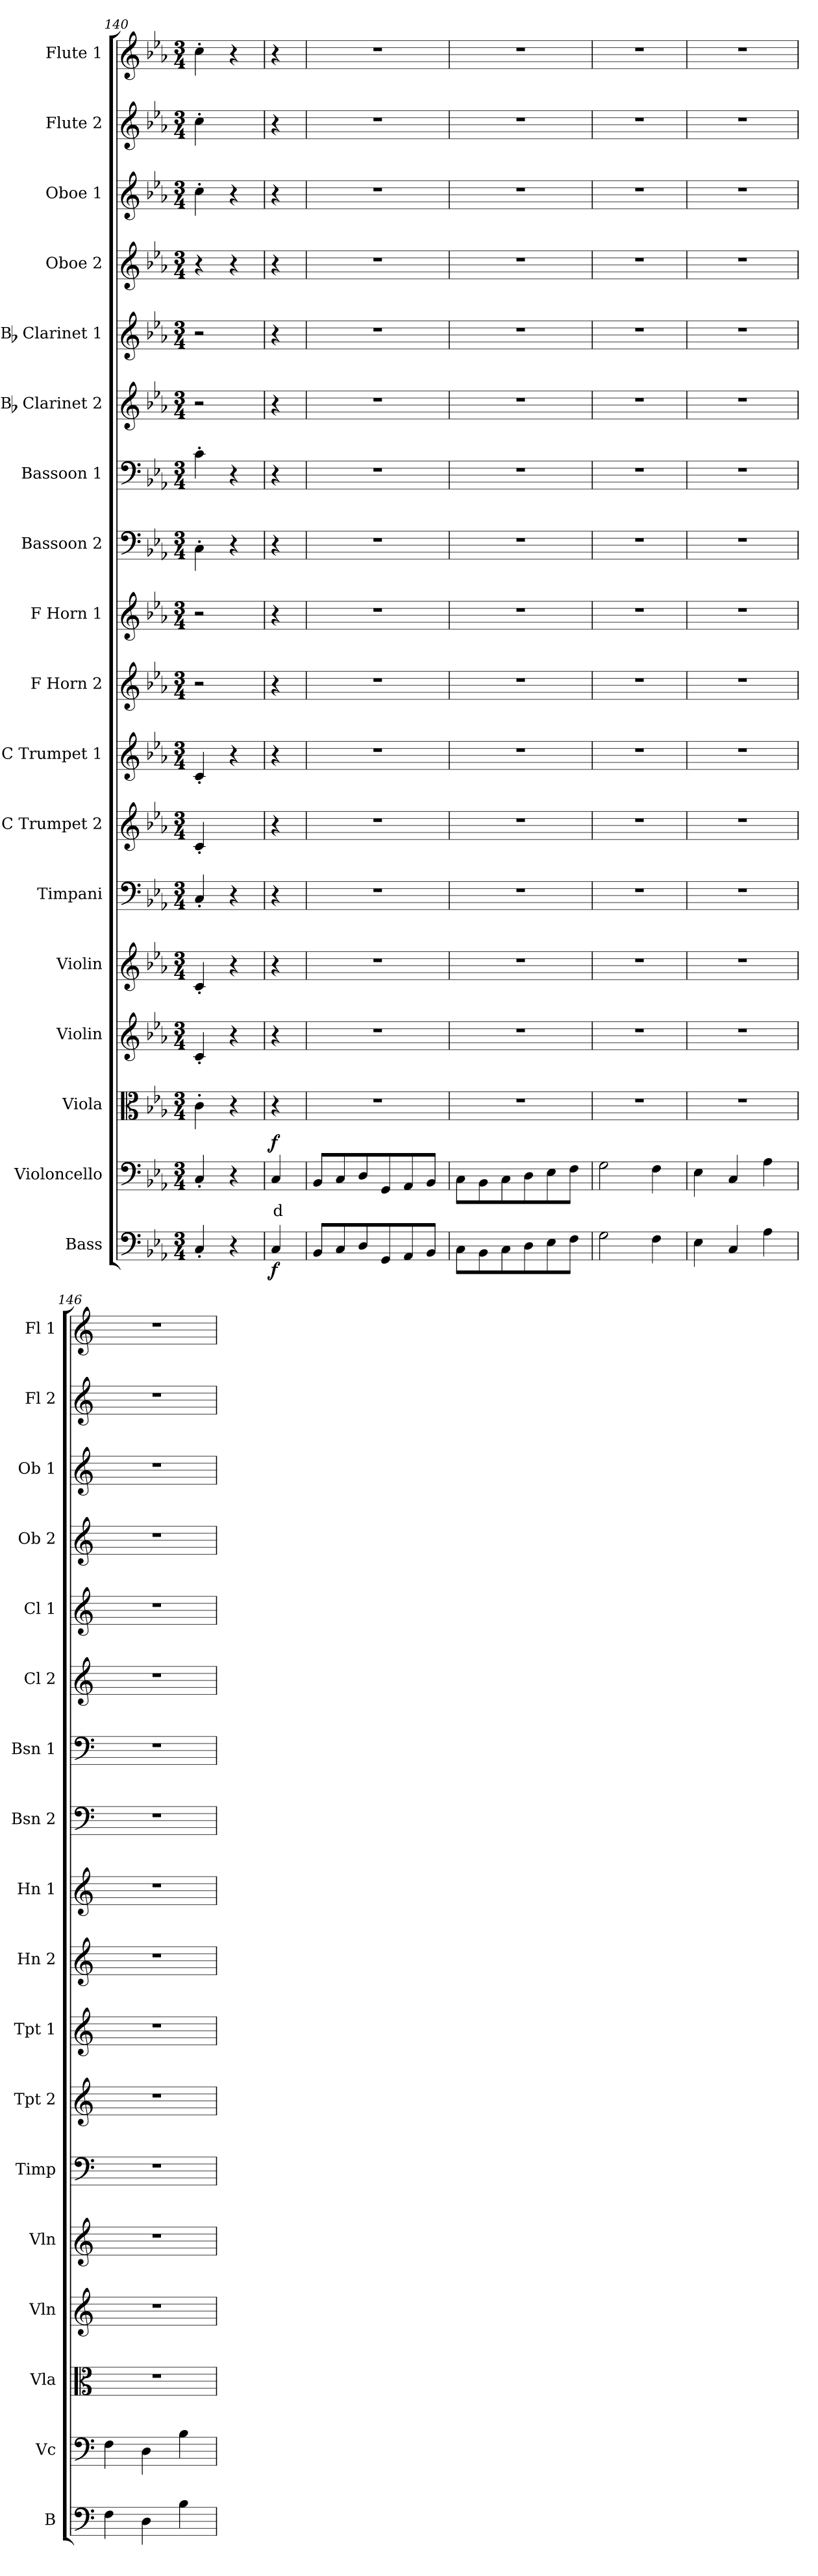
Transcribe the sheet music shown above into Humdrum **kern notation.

**kern	**dynam	**kern	**text	**dynam	**kern	**kern	**kern	**kern	**kern	**kern	**kern	**kern	**kern	**kern	**kern	**kern	**kern	**kern	**kern	**kern
*part18	*part18	*part17	*part17	*part17	*part16	*part15	*part14	*part13	*part12	*part11	*part10	*part9	*part8	*part7	*part6	*part5	*part4	*part3	*part2	*part1
*staff18	*staff18	*staff17	*staff17	*staff17	*staff16	*staff15	*staff14	*staff13	*staff12	*staff11	*staff10	*staff9	*staff8	*staff7	*staff6	*staff5	*staff4	*staff3	*staff2	*staff1
*I"Bass	*	*I"Violoncello	*	*	*I"Viola	*I"Violin	*I"Violin	*I"Timpani	*I"C Trumpet 2	*I"C Trumpet 1	*I"F Horn 2	*I"F Horn 1	*I"Bassoon 2	*I"Bassoon 1	*I"Bb Clarinet 2	*I"Bb Clarinet 1	*I"Oboe 2	*I"Oboe 1	*I"Flute 2	*I"Flute 1
*I'B	*	*I'Vc	*	*	*I'Vla	*I'Vln	*I'Vln	*I'Timp	*I'Tpt 2	*I'Tpt 1	*I'Hn 2	*I'Hn 1	*I'Bsn 2	*I'Bsn 1	*I'Cl 2	*I'Cl 1	*I'Ob 2	*I'Ob 1	*I'Fl 2	*I'Fl 1
*clefF4	*	*clefF4	*	*	*clefC3	*clefG2	*clefG2	*clefF4	*clefG2	*clefG2	*clefG2	*clefG2	*clefF4	*clefF4	*clefG2	*clefG2	*clefG2	*clefG2	*clefG2	*clefG2
*ITrd7c12	*	*	*	*	*	*	*	*	*	*	*ITrd4c7	*ITrd4c7	*	*	*ITrd1c2	*ITrd1c2	*	*	*	*
*k[b-e-a-]	*	*k[b-e-a-]	*	*	*k[b-e-a-]	*k[b-e-a-]	*k[b-e-a-]	*k[b-e-a-]	*k[b-e-a-]	*k[b-e-a-]	*k[b-e-a-d-]	*k[b-e-a-d-]	*k[b-e-a-]	*k[b-e-a-]	*k[b-e-a-d-g-]	*k[b-e-a-d-g-]	*k[b-e-a-]	*k[b-e-a-]	*k[b-e-a-]	*k[b-e-a-]
*M3/4	*	*M3/4	*	*	*M3/4	*M3/4	*M3/4	*M3/4	*M3/4	*M3/4	*M3/4	*M3/4	*M3/4	*M3/4	*M3/4	*M3/4	*M3/4	*M3/4	*M3/4	*M3/4
=140	=140	=140	=140	=140	=140	=140	=140	=140	=140	=140	=140	=140	=140	=140	=140	=140	=140	=140	=140	=140
4CC'	.	4C'	.	.	4c'	4c'	4c'	4C'	4c'	4c'	2r	2r	4C'\	4c'\	2r	2r	4r	4cc'	4cc'	4cc'
4r	.	4r	.	.	4r	4r	4r	4r	4ryy	4r	.	.	4r	4r	.	.	4r	4r	4ryy	4r
=141	=141	=141	=141	=141	=141	=141	=141	=141	=141	=141	=141	=141	=141	=141	=141	=141	=141	=141	=141	=141
*k[]	*	*k[]	*	*	*k[]	*k[]	*k[]	*k[]	*k[]	*k[]	*k[b-]	*k[b-]	*k[]	*k[]	*k[b-e-]	*k[b-e-]	*k[]	*k[]	*k[]	*k[]
!	!LO:DY:b	!	!LO:LY:b	!LO:DY:b	!	!	!	!	!	!	!	!	!	!	!	!	!	!	!	!
4CC	f	4C	d	f	4r	4r	4r	4r	4r	4r	4r	4r	4r	4r	4r	4r	4r	4r	4r	4r
=142	=142	=142	=142	=142	=142	=142	=142	=142	=142	=142	=142	=142	=142	=142	=142	=142	=142	=142	=142	=142
8BBBL	.	8BBL	.	.	2.r	2.r	2.r	2.r	2.r	2.r	2.r	2.r	2.r	2.r	2.r	2.r	2.r	2.r	2.r	2.r
8CC	.	8C	.	.	.	.	.	.	.	.	.	.	.	.	.	.	.	.	.	.
8DD	.	8D	.	.	.	.	.	.	.	.	.	.	.	.	.	.	.	.	.	.
8GGG	.	8GG	.	.	.	.	.	.	.	.	.	.	.	.	.	.	.	.	.	.
8AAA	.	8AA	.	.	.	.	.	.	.	.	.	.	.	.	.	.	.	.	.	.
8BBBJ	.	8BBJ	.	.	.	.	.	.	.	.	.	.	.	.	.	.	.	.	.	.
=143	=143	=143	=143	=143	=143	=143	=143	=143	=143	=143	=143	=143	=143	=143	=143	=143	=143	=143	=143	=143
8CCL	.	8CL	.	.	2.r	2.r	2.r	2.r	2.r	2.r	2.r	2.r	2.r	2.r	2.r	2.r	2.r	2.r	2.r	2.r
8BBB	.	8BB	.	.	.	.	.	.	.	.	.	.	.	.	.	.	.	.	.	.
8CC	.	8C	.	.	.	.	.	.	.	.	.	.	.	.	.	.	.	.	.	.
8DD	.	8D	.	.	.	.	.	.	.	.	.	.	.	.	.	.	.	.	.	.
8EE	.	8E	.	.	.	.	.	.	.	.	.	.	.	.	.	.	.	.	.	.
8FFJ	.	8FJ	.	.	.	.	.	.	.	.	.	.	.	.	.	.	.	.	.	.
=144	=144	=144	=144	=144	=144	=144	=144	=144	=144	=144	=144	=144	=144	=144	=144	=144	=144	=144	=144	=144
2GG	.	2G	.	.	2.r	2.r	2.r	2.r	2.r	2.r	2.r	2.r	2.r	2.r	2.r	2.r	2.r	2.r	2.r	2.r
4FF	.	4F	.	.	.	.	.	.	.	.	.	.	.	.	.	.	.	.	.	.
=145	=145	=145	=145	=145	=145	=145	=145	=145	=145	=145	=145	=145	=145	=145	=145	=145	=145	=145	=145	=145
4EE	.	4E	.	.	2.r	2.r	2.r	2.r	2.r	2.r	2.r	2.r	2.r	2.r	2.r	2.r	2.r	2.r	2.r	2.r
4CC	.	4C	.	.	.	.	.	.	.	.	.	.	.	.	.	.	.	.	.	.
4AA	.	4A	.	.	.	.	.	.	.	.	.	.	.	.	.	.	.	.	.	.
=146	=146	=146	=146	=146	=146	=146	=146	=146	=146	=146	=146	=146	=146	=146	=146	=146	=146	=146	=146	=146
4FF	.	4F	.	.	2.r	2.r	2.r	2.r	2.r	2.r	2.r	2.r	2.r	2.r	2.r	2.r	2.r	2.r	2.r	2.r
4DD	.	4D	.	.	.	.	.	.	.	.	.	.	.	.	.	.	.	.	.	.
4BB	.	4B	.	.	.	.	.	.	.	.	.	.	.	.	.	.	.	.	.	.
=	=	=	=	=	=	=	=	=	=	=	=	=	=	=	=	=	=	=	=	=
*-	*-	*-	*-	*-	*-	*-	*-	*-	*-	*-	*-	*-	*-	*-	*-	*-	*-	*-	*-	*-
